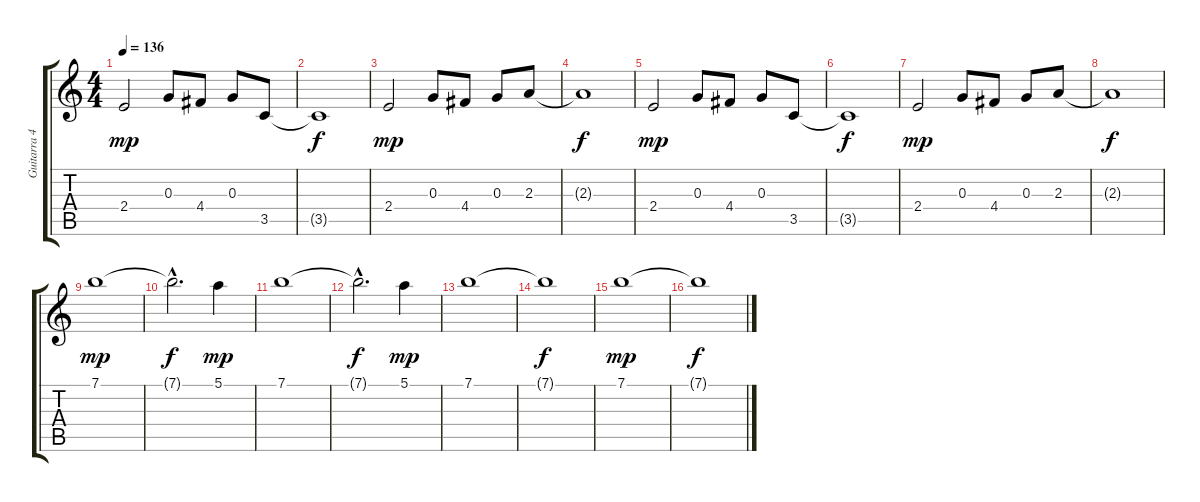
\track ("Guitarra 4" "Guitarra 4") {instrument distortionguitar}
\staff {score tabs}
\tuning (E4 B3 G3 D3 A2 E2) {hide}
\ts (4 4)
\tempo 136
\clef g2
\ks c
2.4.2{dy mp instrument distortionguitar} 0.3.8 4.4.8 0.3.8 3.5.8 |
3.5{t}.1{dy f} |
2.4.2{dy mp} 0.3.8 4.4.8 0.3.8 2.3.8 |
2.3{t}.1{dy f} |
2.4.2{dy mp} 0.3.8 4.4.8 0.3.8 3.5.8 |
3.5{t}.1{dy f} |
2.4.2{dy mp} 0.3.8 4.4.8 0.3.8 2.3.8 |
2.3{t}.1{dy f} |
7.1.1{dy mp} |
7.1{hac t}.2{d dy f} 5.1.4{dy mp} |
7.1.1 |
7.1{hac t}.2{d dy f} 5.1.4{dy mp} |
7.1.1 |
7.1{t}.1{dy f} |
7.1.1{dy mp} |
7.1{t}.1{dy f}
